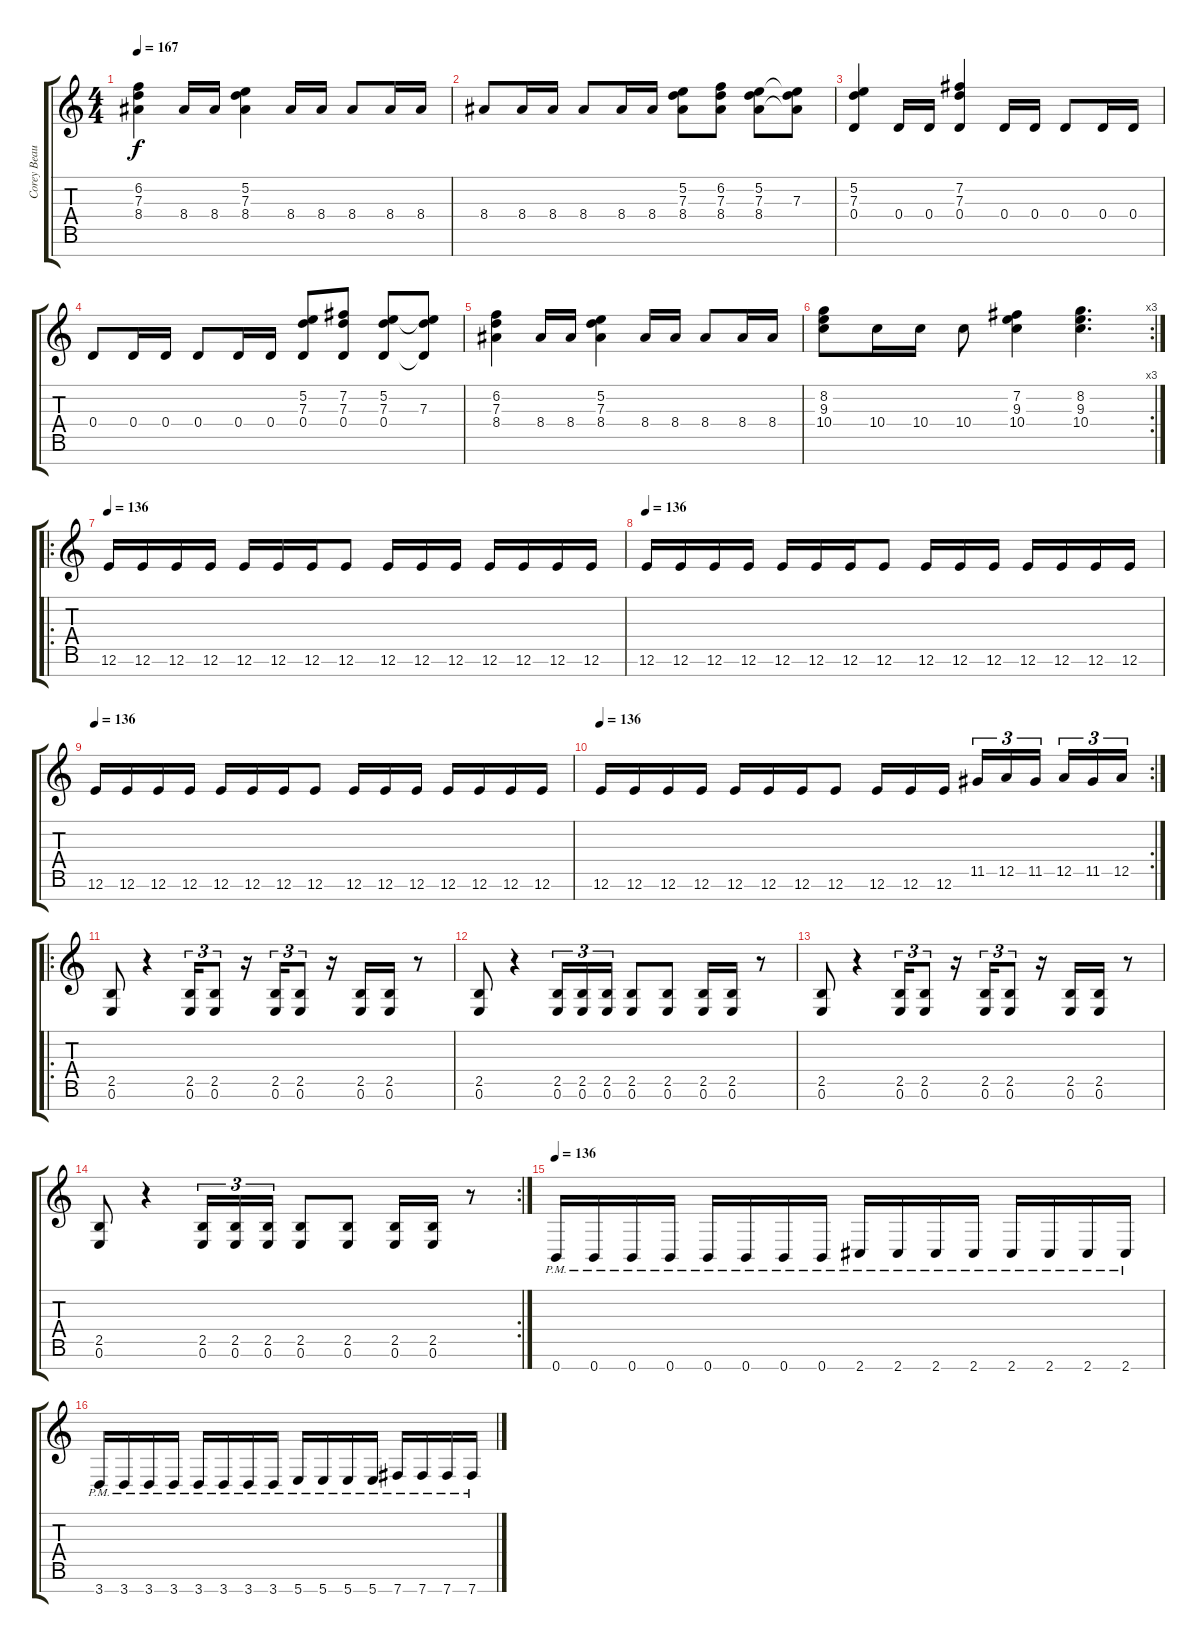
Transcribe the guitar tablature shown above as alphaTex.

\track ("Corey Beaulieu" "Corey Beau") {instrument distortionguitar}
\staff {score tabs}
\tuning (E4 B3 G3 D3 A2 E2 B1) {hide}
\ts (4 4)
\tempo 167
\clef g2
\ks c
(6.2 7.3 8.4).4{dy f} 8.4.16 8.4.16 (5.2 7.3 8.4).4 8.4.16 8.4.16 8.4.8 8.4.16 8.4.16 |
8.4.8 8.4.16 8.4.16 8.4.8 8.4.16 8.4.16 (5.2 7.3 8.4).8 (6.2 7.3 8.4).8 (5.2 7.3 8.4).8 (5.2{t} 7.3 8.4{t}).8 |
(5.2 7.3 0.4).4 0.4.16 0.4.16 (7.2 7.3 0.4).4 0.4.16 0.4.16 0.4.8 0.4.16 0.4.16 |
0.4.8 0.4.16 0.4.16 0.4.8 0.4.16 0.4.16 (5.2 7.3 0.4).8 (7.2 7.3 0.4).8 (5.2 7.3 0.4).8 (5.2{t} 7.3 0.4{t}).8 |
(6.2 7.3 8.4).4 8.4.16 8.4.16 (5.2 7.3 8.4).4 8.4.16 8.4.16 8.4.8 8.4.16 8.4.16 |
\rc 3
(8.2 9.3 10.4).8 10.4.16 10.4.16 10.4.8 (7.2 9.3 10.4).4 (8.2 9.3 10.4).4{d} |
\ro
\tempo 136
12.6.16 12.6.16 12.6.16 12.6.16 12.6.16 12.6.16 12.6.16 12.6.8 12.6.16 12.6.16 12.6.16 12.6.16 12.6.16 12.6.16 12.6.16 |
\tempo 136
12.6.16 12.6.16 12.6.16 12.6.16 12.6.16 12.6.16 12.6.16 12.6.8 12.6.16 12.6.16 12.6.16 12.6.16 12.6.16 12.6.16 12.6.16 |
\tempo 136
12.6.16 12.6.16 12.6.16 12.6.16 12.6.16 12.6.16 12.6.16 12.6.8 12.6.16 12.6.16 12.6.16 12.6.16 12.6.16 12.6.16 12.6.16 |
\rc 2
\tempo 136
12.6.16 12.6.16 12.6.16 12.6.16 12.6.16 12.6.16 12.6.16 12.6.8 12.6.16 12.6.16 12.6.16 11.5.16{tu (3 2)} 12.5.16{tu (3 2)} 11.5.16{tu (3 2)} 12.5.16{tu (3 2)} 11.5.16{tu (3 2)} 12.5.16{tu (3 2)} |
\ro
(2.5 0.6).8 r.4 (2.5 0.6).16{tu (3 2)} (2.5 0.6).8{tu (3 2)} r.16 (2.5 0.6).16{tu (3 2)} (2.5 0.6).8{tu (3 2)} r.16 (2.5 0.6).16 (2.5 0.6).16 r.8 |
(2.5 0.6).8 r.4 (2.5 0.6).16{tu (3 2)} (2.5 0.6).16{tu (3 2)} (2.5 0.6).16{tu (3 2)} (2.5 0.6).8 (2.5 0.6).8 (2.5 0.6).16 (2.5 0.6).16 r.8 |
(2.5 0.6).8 r.4 (2.5 0.6).16{tu (3 2)} (2.5 0.6).8{tu (3 2)} r.16 (2.5 0.6).16{tu (3 2)} (2.5 0.6).8{tu (3 2)} r.16 (2.5 0.6).16 (2.5 0.6).16 r.8 |
\rc 2
(2.5 0.6).8 r.4 (2.5 0.6).16{tu (3 2)} (2.5 0.6).16{tu (3 2)} (2.5 0.6).16{tu (3 2)} (2.5 0.6).8 (2.5 0.6).8 (2.5 0.6).16 (2.5 0.6).16 r.8 |
\tempo 136
0.7{pm}.16 0.7{pm}.16 0.7{pm}.16 0.7{pm}.16 0.7{pm}.16 0.7{pm}.16 0.7{pm}.16 0.7{pm}.16 2.7{pm}.16 2.7{pm}.16 2.7{pm}.16 2.7{pm}.16 2.7{pm}.16 2.7{pm}.16 2.7{pm}.16 2.7{pm}.16 |
3.7{pm}.16 3.7{pm}.16 3.7{pm}.16 3.7{pm}.16 3.7{pm}.16 3.7{pm}.16 3.7{pm}.16 3.7{pm}.16 5.7{pm}.16 5.7{pm}.16 5.7{pm}.16 5.7{pm}.16 7.7{pm}.16 7.7{pm}.16 7.7{pm}.16 7.7{pm}.16
